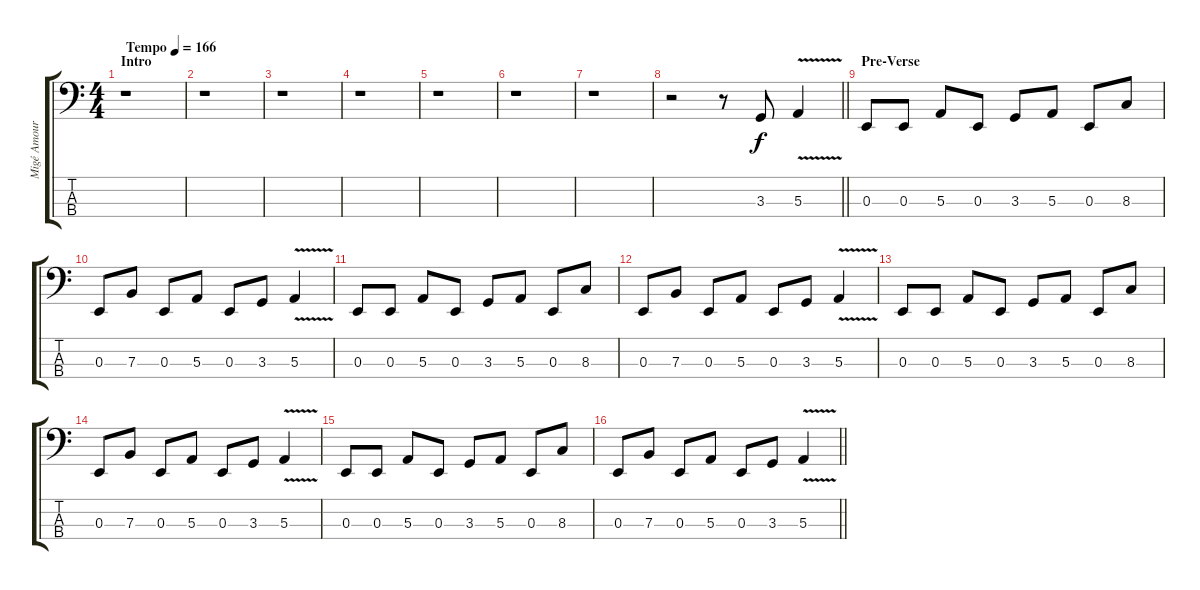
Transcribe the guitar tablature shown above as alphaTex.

\track ("Migé Amour (Bass)" "Migé Amour") {instrument electricbasspick}
\staff {score tabs}
\tuning (D2 A1 E1 B0) {hide}
\ts (4 4)
\section ("" "Intro")
\tempo (166 "Tempo")
\clef f4
\ks c
r.1{dy f instrument electricbasspick} |
r.1 |
r.1 |
r.1 |
r.1 |
r.1 |
r.1 |
\barLineRight lightlight
r.2 r.8 3.3.8 5.3{v}.4 |
\section ("" "Pre-Verse")
0.3.8 0.3.8 5.3.8 0.3.8 3.3.8 5.3.8 0.3.8 8.3.8 |
0.3.8 7.3.8 0.3.8 5.3.8 0.3.8 3.3.8 5.3{v}.4 |
0.3.8 0.3.8 5.3.8 0.3.8 3.3.8 5.3.8 0.3.8 8.3.8 |
0.3.8 7.3.8 0.3.8 5.3.8 0.3.8 3.3.8 5.3{v}.4 |
0.3.8 0.3.8 5.3.8 0.3.8 3.3.8 5.3.8 0.3.8 8.3.8 |
0.3.8 7.3.8 0.3.8 5.3.8 0.3.8 3.3.8 5.3{v}.4 |
0.3.8 0.3.8 5.3.8 0.3.8 3.3.8 5.3.8 0.3.8 8.3.8 |
\barLineRight lightlight
0.3.8 7.3.8 0.3.8 5.3.8 0.3.8 3.3.8 5.3{v}.4
